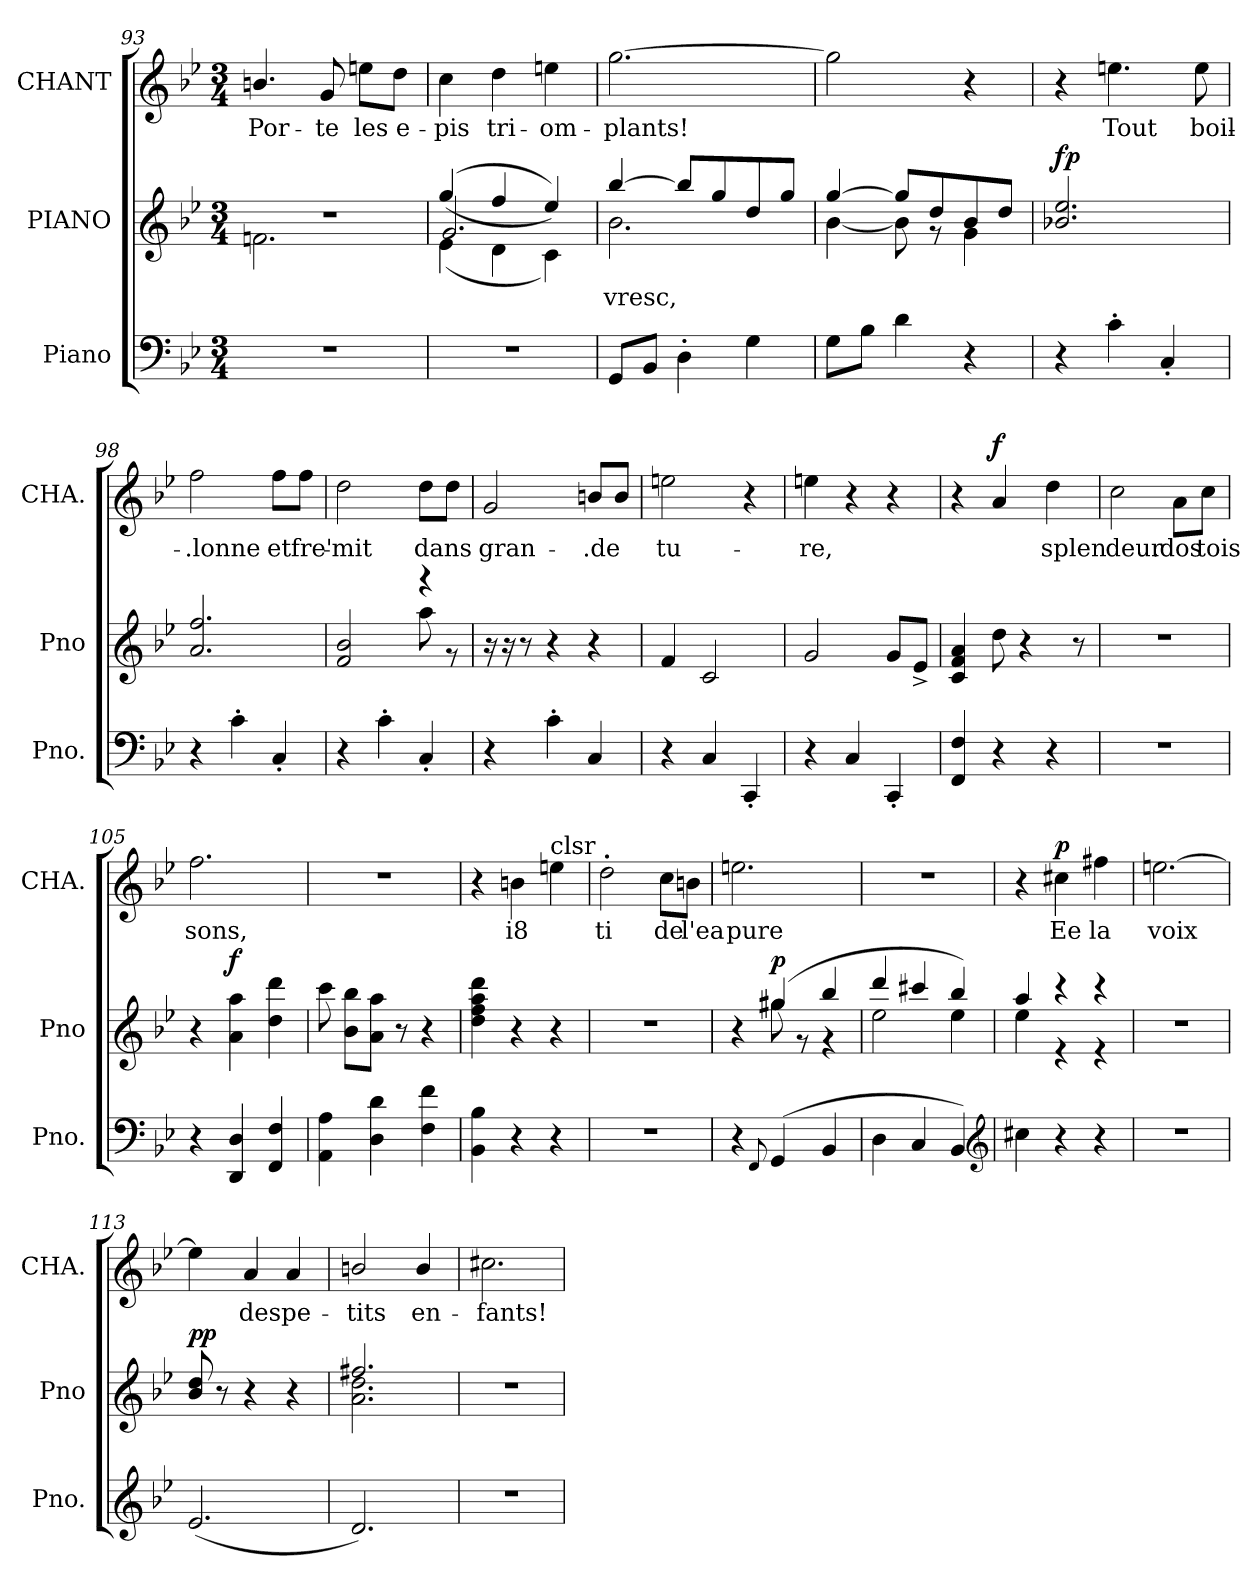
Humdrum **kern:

**kern	**kern	**text	**dynam	**kern	**text	**dynam
*part3	*part2	*part2	*part2	*part1	*part1	*part1
*staff3	*staff2	*staff2	*staff2	*staff1	*staff1	*staff1
*I"Piano	*I"PIANO	*	*	*I"CHANT	*	*
*I'Pno.	*I'Pno	*	*	*I'CHA.	*	*
*clefF4	*clefG2	*	*	*clefG2	*	*
*k[b-e-]	*k[b-e-]	*	*	*k[b-e-]	*	*
*B-:	*B-:	*	*	*B-:	*	*
*M3/4	*M3/4	*	*	*M3/4	*	*
=93	=93	=93	=93	=93	=93	=93
*	*^	*	*	*	*	*
2.r	2.r	2.fn\	.	.	4.b/	Por-	.
.	.	.	.	.	8g/	te	.
.	.	.	.	.	8ee\L	les	.
.	.	.	.	.	8dd\J	e-	.
=94	=94	=94	=94	=94	=94	=94	=94
*	*	*^	*	*	*	*	*
2.r	((4gg/	(4e-\	2.g/	.	.	4cc\	pis	.
.	4ff/	4d\	.	.	.	4dd\	tri-	.
.	4ee-/))	4c\)	.	.	.	4ee\	om-	.
*	*	*v	*v	*	*	*	*	*
!!LO:LB:g=z
=95	=95	=95	=95	=95	=95	=95	=95
8GG/L	[4bb-/	2.b-\	vresc,	.	[2.gg\	plants!	.
8BB-/J	.	.	.	.	.	.	.
4D'\	8bb-/L]	.	.	.	.	.	.
.	8gg/	.	.	.	.	.	.
4G\	8dd/	.	.	.	.	.	.
.	8gg/J	.	.	.	.	.	.
=96	=96	=96	=96	=96	=96	=96	=96
8G\L	[4gg/	[4b-\	.	.	2gg\]	.	.
8B-\J	.	.	.	.	.	.	.
4d\	8gg/L]	8b-\]	.	.	.	.	.
.	8dd/	8r	.	.	.	.	.
4r	8b-/	4g\	.	.	4r	.	.
.	8dd/J	.	.	.	.	.	.
*	*v	*v	*	*	*	*	*
=97	=97	=97	=97	=97	=97	=97
4r	2.b-X/ 2.ee-/	.	fp	4r	.	.
4c'\	.	.	.	4.ee\	Tout	.
4C'/	.	.	.	.	.	.
.	.	.	.	8ee\	boil-	.
=98	=98	=98	=98	=98	=98	=98
4r	2.a/ 2.ff/	.	.	2ff\	.lonne	.
4c'\	.	.	.	.	.	.
4C'/	.	.	.	8ff\L	et	.
.	.	.	.	8ff\J	fre'-	.
!!LO:LB:g=z
=99	=99	=99	=99	=99	=99	=99
*	*^	*	*	*	*	*
4r	2f/ 2b-/	2ryy	.	.	2dd\	mit	.
4c'\	.	.	.	.	.	.	.
4C'/	4r	8aa\	.	.	8dd\L	dans	.
.	.	8r	.	.	8dd\J	.	.
*	*v	*v	*	*	*	*	*
=100	=100	=100	=100	=100	=100	=100
4r	16r	.	.	2g/	gran-	.
.	16r	.	.	.	.	.
.	8r	.	.	.	.	.
4c'\	4r	.	.	.	.	.
4C/	4r	.	.	8b/L	.de	.
.	.	.	.	8b/J	.	.
=101	=101	=101	=101	=101	=101	=101
4r	4f/	.	.	2ee\	tu-	.
4C/	2c/	.	.	.	.	.
4CC'/	.	.	.	4r	.	.
=102	=102	=102	=102	=102	=102	=102
4r	2g/	.	.	4ee\	re,	.
4C/	.	.	.	4r	.	.
4CC'/	8g/L	.	.	4r	.	.
.	8e-^/J	.	.	.	.	.
!!LO:LB:g=z
=103	=103	=103	=103	=103	=103	=103
4FF/ 4F/	4c/ 4f/ 4a/	.	.	4r	.	.
4r	8dd\	.	.	4a/	.	f
.	4r	.	.	.	.	.
4r	.	.	.	4dd\	splen	.
.	8r	.	.	.	.	.
=104	=104	=104	=104	=104	=104	=104
2.r	2.r	.	.	2cc\	deur	.
.	.	.	.	8a\L	.dos	.
.	.	.	.	8cc\J	tois	.
=105	=105	=105	=105	=105	=105	=105
4r	4r	.	.	2.ff\	sons,	.
4DD/ 4D/	4a\ 4aa\	.	f	.	.	.
4FF/ 4F/	4dd\ 4ddd\	.	.	.	.	.
=106	=106	=106	=106	=106	=106	=106
4AA\ 4A\	8ccc\	.	.	2.r	.	.
.	8b-\ 8bb-\L	.	.	.	.	.
4D\ 4d\	8a\ 8aa\J	.	.	.	.	.
.	8r	.	.	.	.	.
4F\ 4f\	4r	.	.	.	.	.
!!LO:PB:g=z
=107	=107	=107	=107	=107	=107	=107
4BB-\ 4B-\	4dd\ 4ff\ 4aa\ 4ddd\	.	.	4r	.	.
4r	4r	.	.	4b\	i8	dim.
!	!	!	!	!LO:TX:t=clsr	!	!
4r	4r	.	.	4ee\	.	.
=108	=108	=108	=108	=108	=108	=108
2.r	2.r	.	.	2dd'\	ti	.
.	.	.	.	8cc\L	de	.
.	.	.	.	8b\J	l'ea	.
=109	=109	=109	=109	=109	=109	=109
*	*^	*	*	*	*	*
4r	4r	4ryy	.	.	2.ee\	pure	.
8qqFF/	.	.	.	.	.	.	.
(4GG/	(4gg#X/	8gg#X\	.	p	.	.	.
.	.	8r	.	.	.	.	.
4BB-/	4bb-/	4r	.	.	.	.	.
=110	=110	=110	=110	=110	=110	=110	=110
4D\	4ddd/	2ee-\	.	.	2.r	.	.
4C/	4ccc#X/	.	.	.	.	.	.
4BB-/)	4bb-/)	4ee-\	.	.	.	.	.
*clefG2	*	*	*	*	*	*	*
!!LO:LB:g=z
=111	=111	=111	=111	=111	=111	=111	=111
4cc#X\	4aa/	4ee-\	.	.	4r	.	.
4r	4r	4r	.	.	4cc#X\	Ee	p
4r	4r	4r	.	.	4ff#X\	la	.
*	*v	*v	*	*	*	*	*
=112	=112	=112	=112	=112	=112	=112
2.r	2.r	.	.	[2.ee\	voix	.
=113	=113	=113	=113	=113	=113	=113
(2.e-/	8b-/ 8dd/	.	pp	4ee\]	.	.
.	8r	.	.	.	.	.
.	4r	.	.	4a/	des	.
.	4r	.	.	4a/	pe-	.
=114	=114	=114	=114	=114	=114	=114
*	*^	*	*	*	*	*
2.d/)	2.ff#X/	2.a\ 2.dd\	.	.	2b/	tits	.
.	.	.	.	.	4b/	en-	.
*	*v	*v	*	*	*	*	*
!!LO:LB:g=z
=115	=115	=115	=115	=115	=115	=115
2.r	2.r	.	.	2.cc#X\	fants!	.
=	=	=	=	=	=	=
*-	*-	*-	*-	*-	*-	*-
